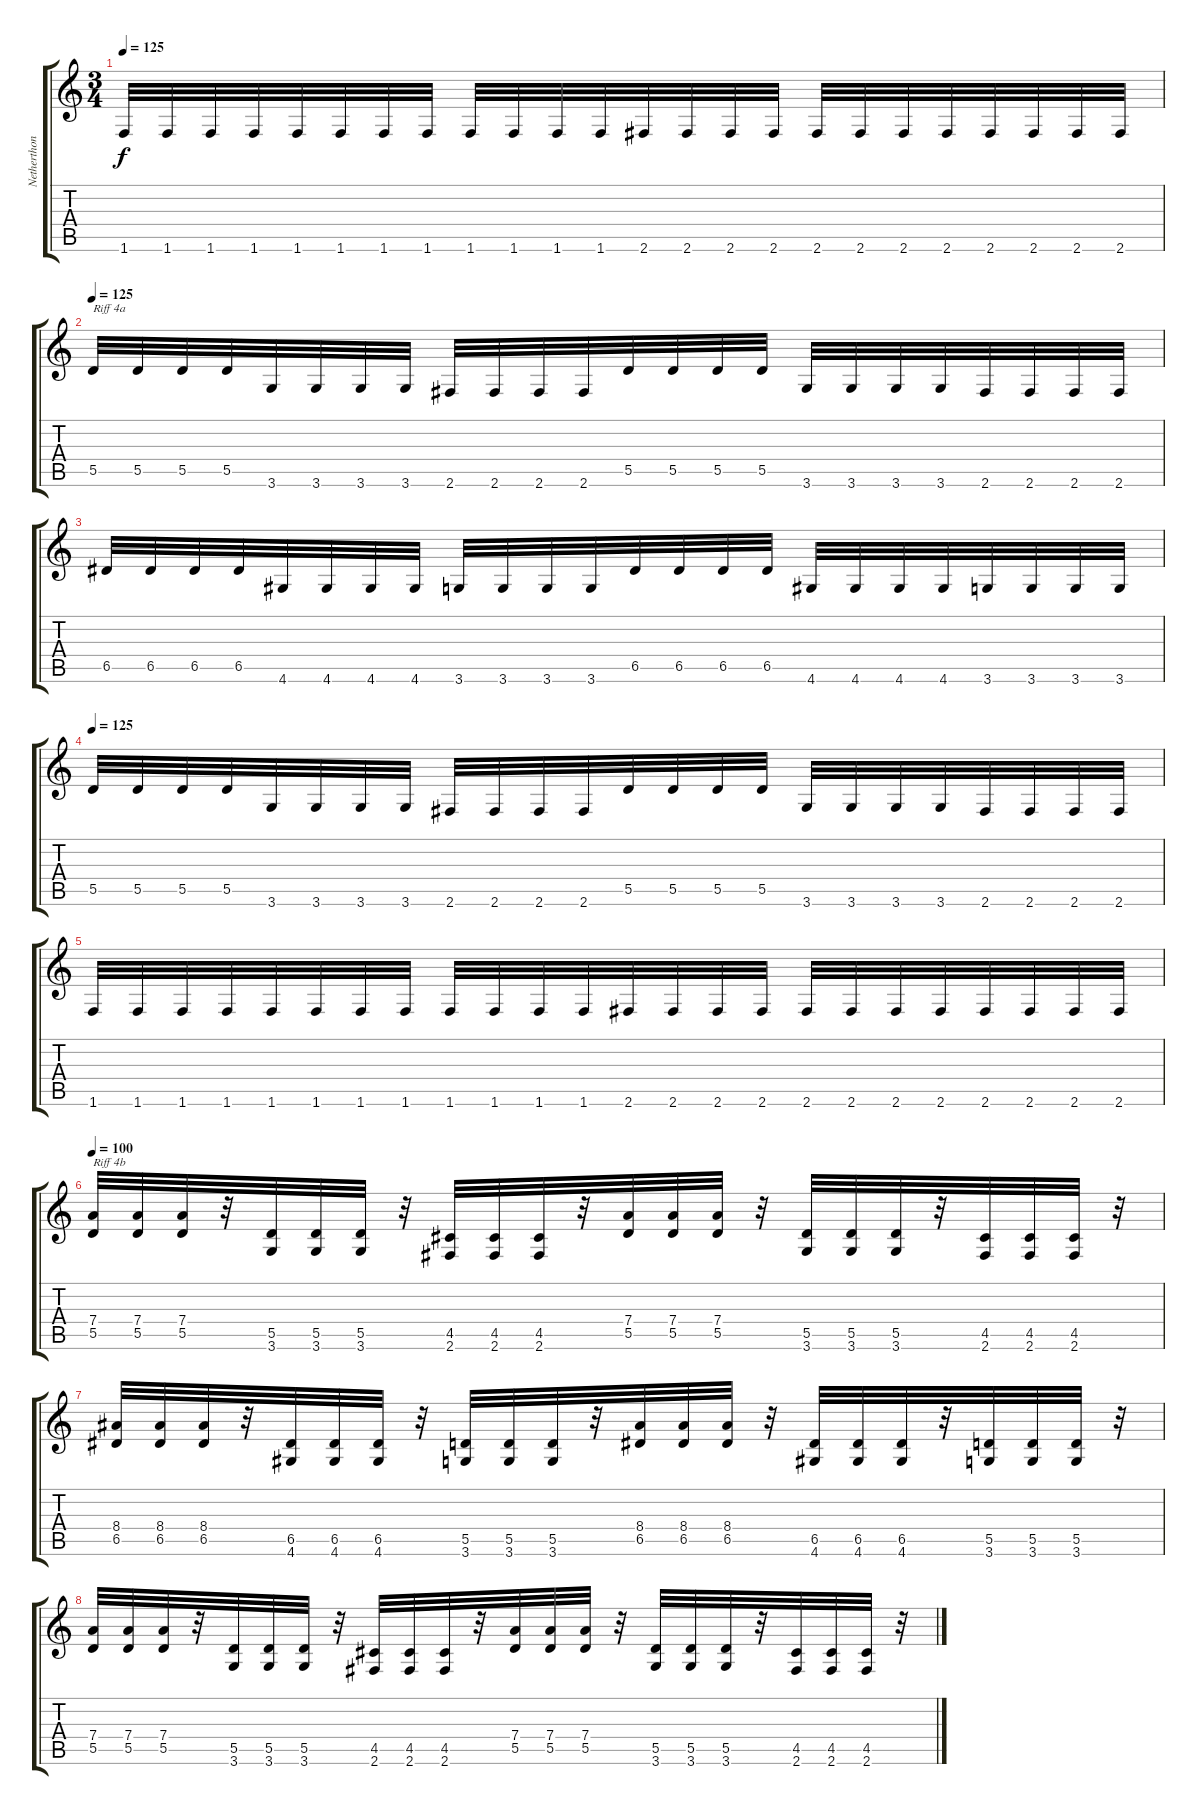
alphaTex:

\track ("Netherthon (Bass)" "Netherthon") {instrument electricbasspick}
\staff {score tabs}
\tuning (E4 B3 G3 D3 A2 E2) {hide}
\ts (3 4)
\tempo 125
\clef g2
\ks c
1.6.32{dy f} 1.6.32 1.6.32 1.6.32 1.6.32 1.6.32 1.6.32 1.6.32 1.6.32 1.6.32 1.6.32 1.6.32 2.6.32 2.6.32 2.6.32 2.6.32 2.6.32 2.6.32 2.6.32 2.6.32 2.6.32 2.6.32 2.6.32 2.6.32 |
\tempo 125
5.5.32{txt "Riff 4a"} 5.5.32 5.5.32 5.5.32 3.6.32 3.6.32 3.6.32 3.6.32 2.6.32 2.6.32 2.6.32 2.6.32 5.5.32 5.5.32 5.5.32 5.5.32 3.6.32 3.6.32 3.6.32 3.6.32 2.6.32 2.6.32 2.6.32 2.6.32 |
6.5.32 6.5.32 6.5.32 6.5.32 4.6.32 4.6.32 4.6.32 4.6.32 3.6.32 3.6.32 3.6.32 3.6.32 6.5.32 6.5.32 6.5.32 6.5.32 4.6.32 4.6.32 4.6.32 4.6.32 3.6.32 3.6.32 3.6.32 3.6.32 |
\tempo 125
5.5.32 5.5.32 5.5.32 5.5.32 3.6.32 3.6.32 3.6.32 3.6.32 2.6.32 2.6.32 2.6.32 2.6.32 5.5.32 5.5.32 5.5.32 5.5.32 3.6.32 3.6.32 3.6.32 3.6.32 2.6.32 2.6.32 2.6.32 2.6.32 |
1.6.32 1.6.32 1.6.32 1.6.32 1.6.32 1.6.32 1.6.32 1.6.32 1.6.32 1.6.32 1.6.32 1.6.32 2.6.32 2.6.32 2.6.32 2.6.32 2.6.32 2.6.32 2.6.32 2.6.32 2.6.32 2.6.32 2.6.32 2.6.32 |
\tempo 100
(7.4 5.5).32{txt "Riff 4b"} (7.4 5.5).32 (7.4 5.5).32 r.32 (5.5 3.6).32 (5.5 3.6).32 (5.5 3.6).32 r.32 (4.5 2.6).32 (4.5 2.6).32 (4.5 2.6).32 r.32 (7.4 5.5).32 (7.4 5.5).32 (7.4 5.5).32 r.32 (5.5 3.6).32 (5.5 3.6).32 (5.5 3.6).32 r.32 (4.5 2.6).32 (4.5 2.6).32 (4.5 2.6).32 r.32 |
(8.4 6.5).32 (8.4 6.5).32 (8.4 6.5).32 r.32 (6.5 4.6).32 (6.5 4.6).32 (6.5 4.6).32 r.32 (5.5 3.6).32 (5.5 3.6).32 (5.5 3.6).32 r.32 (8.4 6.5).32 (8.4 6.5).32 (8.4 6.5).32 r.32 (6.5 4.6).32 (6.5 4.6).32 (6.5 4.6).32 r.32 (5.5 3.6).32 (5.5 3.6).32 (5.5 3.6).32 r.32 |
(7.4 5.5).32 (7.4 5.5).32 (7.4 5.5).32 r.32 (5.5 3.6).32 (5.5 3.6).32 (5.5 3.6).32 r.32 (4.5 2.6).32 (4.5 2.6).32 (4.5 2.6).32 r.32 (7.4 5.5).32 (7.4 5.5).32 (7.4 5.5).32 r.32 (5.5 3.6).32 (5.5 3.6).32 (5.5 3.6).32 r.32 (4.5 2.6).32 (4.5 2.6).32 (4.5 2.6).32 r.32
